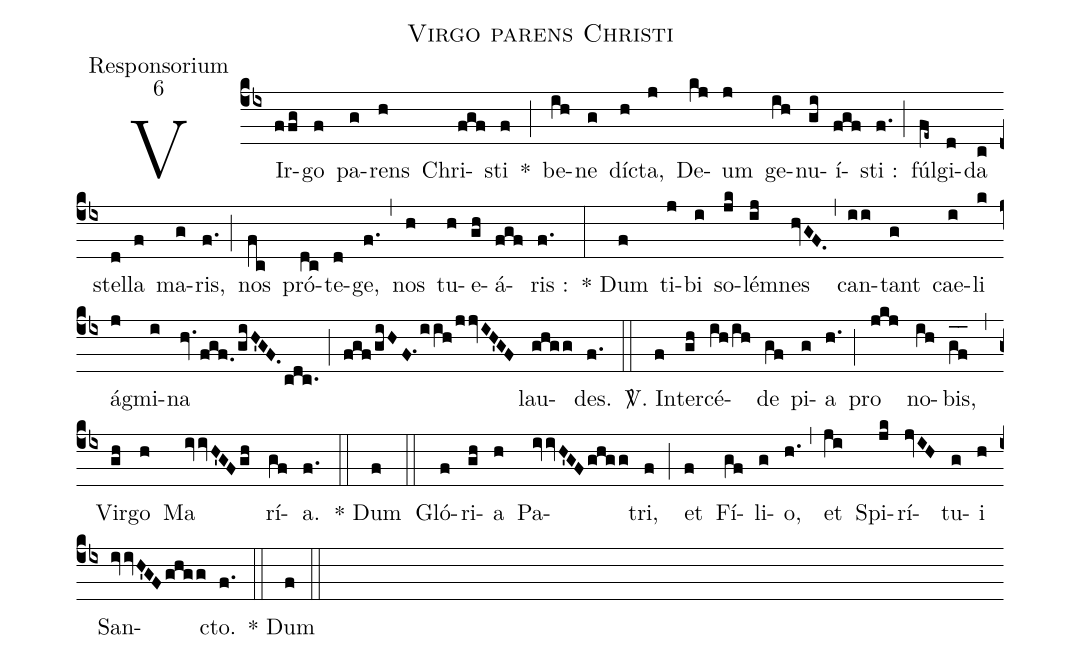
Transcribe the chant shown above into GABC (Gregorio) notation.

name:Virgo parens Christi;
office-part:Responsorium;
mode:6;
%%
name:Virgo parens Christi;
office-part:Responsorium;
mode:6;
book:The Liber Usualis, 1910, p.58;
transcriber:ThomasJWindsor;
%%
(cb4) VIr(ffg)go(f) pa(g)rens(h) Chri(fgf)sti(f) *(;) be(ih)ne(g) dí(h)cta,(j)
De(kj)um(j) ge(ih)nu(gi)í(fgf)sti :(f.) (;) fúl(fe~)gi(d)da(c) stel(d)la(f) ma(g)ris,(f.) (;) nos(fc) pró(dc)te(d)ge,(f.) (,) nos(h) tu(h)e(gh)á(fgf)ris :(f.) (:) * Dum(f) ti(j)bi(i) so(jk)lé(ij)mnes(hvGF.) (,) can(ii)tant(g) cae(i)li(k) á(j)gmi(i)na(hv.fgf./giH'GF.cdc.) (;) (fgf/giHF.1iih/jjvIH'GF) lau(ghgg)des.(f.) (::)

<sp>V/</sp>. In(f)ter(gh)cé(ih/ih)de(gf) pi(g)a(h.) (;) pro(jkj) no(ih)bis,(g_[oh:h]f_[oh:h]) (,) Vir(gh)go(h) Ma(ivvH'GFgh) rí(gf)a.(f.) (::)
* Dum(f) (::)

Gló(f)ri(gh)a(h) Pa(iviv[oh:h]H'GFghgg)tri,(f) (;) et(f) Fí(gf)li(g)o,(h.) (,) et(ji) Spi(jk)rí(jvIH)tu(g)i(h) San(iviv[oh:h]H'GFghgg)cto.(f.) (::)
* Dum(f) (::)
